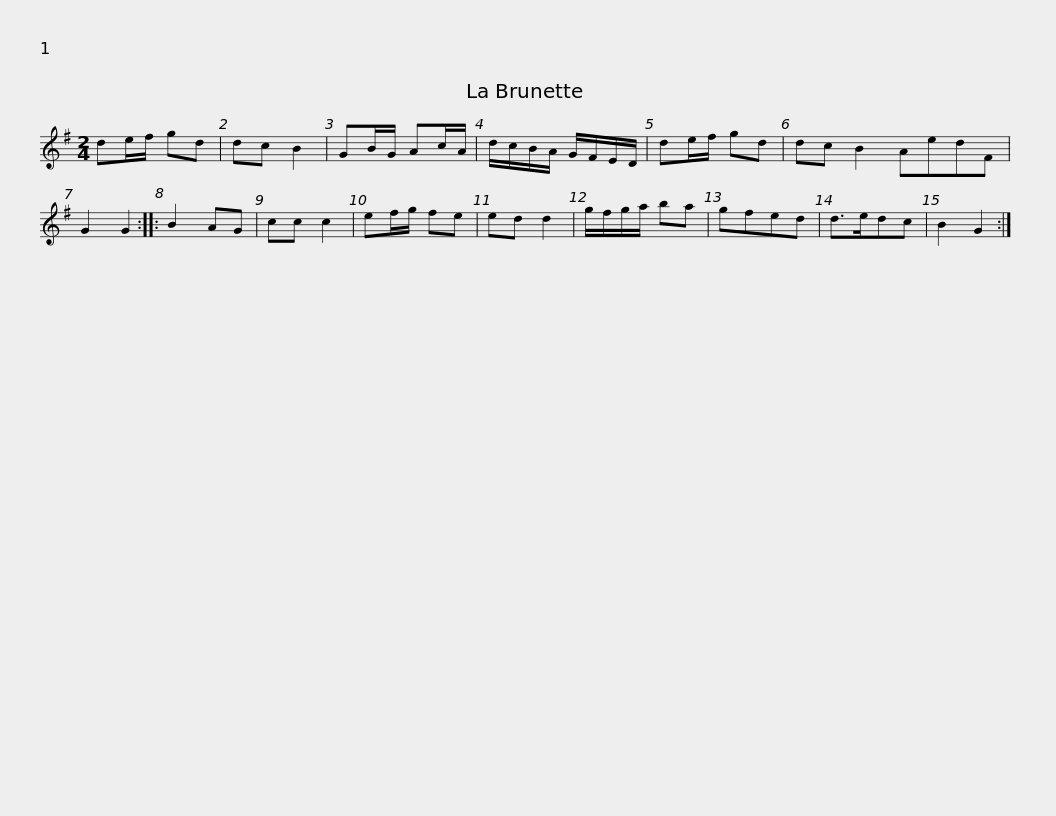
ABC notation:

X:1
L:1/8
M:2/4
I:linebreak $
K:G
V:1 treble
V:1
 de/f/ gd | dc B2 | GB/G/ Ac/A/ | d/c/B/A/ G/F/E/D/ | de/f/ gd | %5
 dc B2 AedF | G2 G2 :: B2 AG | cc c2 |$ ef/g/ fe | %10
 ed d2 | g/f/g/a/ ba | gfed | d>edc | B2 G2 :| %15
